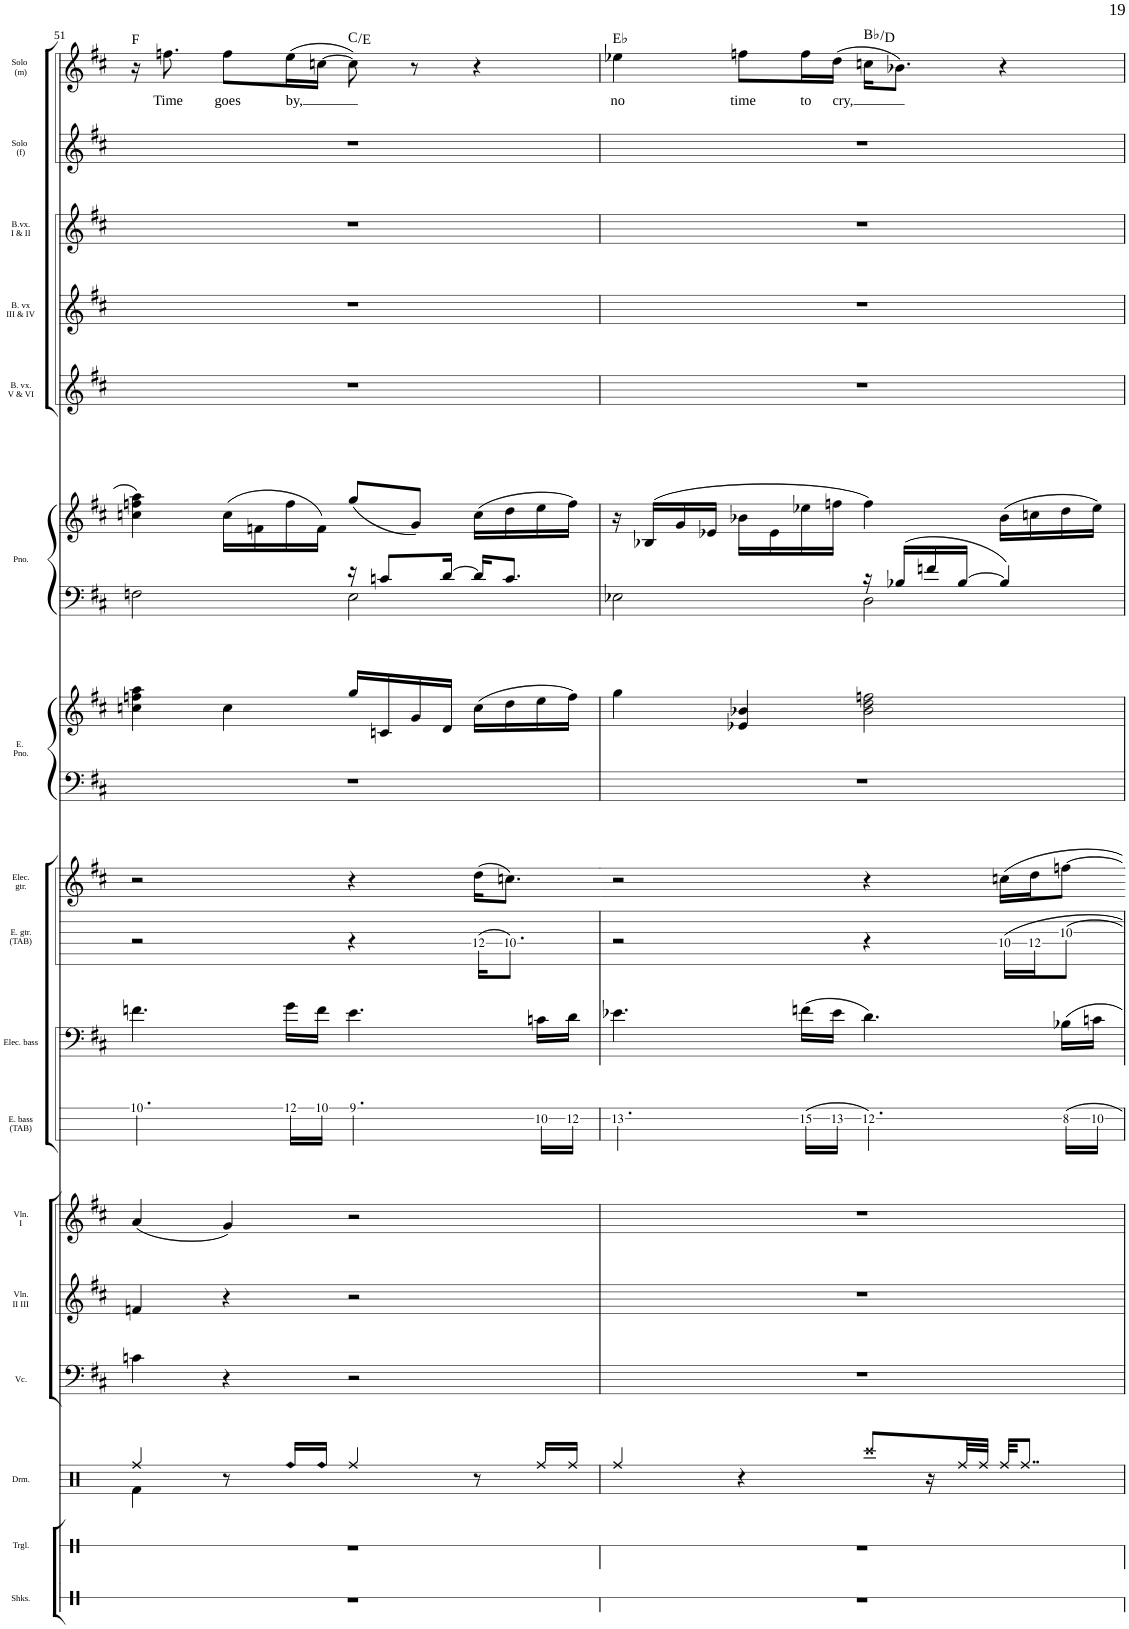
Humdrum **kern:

**kern	**kern	**kern	**kern	**kern	**kern	**kern	**kern	**kern	**kern	**kern	**kern	**kern	**kern	**kern	**kern	**kern	**kern	**kern	**text	**harte
*part17	*part16	*part15	*part14	*part13	*part12	*part11	*part10	*part9	*part8	*part7	*part7	*part6	*part6	*part5	*part4	*part3	*part2	*part1	*part1	*part1
*staff19	*staff18	*staff17	*staff16	*staff15	*staff14	*staff13	*staff12	*staff11	*staff10	*staff9	*staff8	*staff7	*staff6	*staff5	*staff4	*staff3	*staff2	*staff1	*staff1	*
*I"Shakers	*I"Triangle	*I"Drums	*I"Cello	*I"Violin II III	*I"Violin I	*I"E. bass (TAB)	*I"E. bass	*I"E. gtr. (TAB)	*I"Electric  guitar	*I"Electric  Piano	*	*I"Piano	*	*I"Back. voc. V &amp; VI	*I"Back. voc. III &amp; IV	*I"Back. voc. I &amp; II	*I"Solo   (f)	*I"Solo   (m)	*	*
*I'Shks.	*I'Trgl.	*I'Drm.	*	*I'Vln. II III	*I'Vln. I	*I'E. bass  (TAB)	*	*I'E. gtr. (TAB)	*I'Elec. gtr.	*I'E.   Pno.	*	*I'Pno.	*	*	*	*	*I'Solo   (f)	*I'Solo   (m)	*	*
!!LO:PB:g=z
*clefX	*clefX	*clefX	*clefF4	*clefG2	*clefG2	*	*clefF4	*	*clefG2	*clefF4	*clefG2	*clefF4	*clefG2	*clefG2	*clefG2	*clefG2	*clefG2	*clefG2	*	*
*	*	*	*	*	*	*	*Trd7c12	*	*Trd7c12	*	*	*	*	*	*	*	*Trd5c9	*Trd8c14	*	*
*k[f#c#]	*k[f#c#]	*k[f#c#]	*k[f#c#]	*k[f#c#]	*k[f#c#]	*k[f#c#]	*k[f#c#]	*k[f#c#]	*k[f#c#]	*k[f#c#]	*k[f#c#]	*k[f#c#]	*k[f#c#]	*k[f#c#]	*k[f#c#]	*k[f#c#]	*k[f#c#]	*k[f#c#]	*	*
*D:	*D:	*D:	*D:	*D:	*D:	*D:	*D:	*D:	*D:	*D:	*D:	*D:	*D:	*D:	*D:	*D:	*D:	*D:	*	*
*M4/4	*M4/4	*M4/4	*M4/4	*M4/4	*M4/4	*	*M4/4	*	*M4/4	*M4/4	*M4/4	*M4/4	*M4/4	*M4/4	*M4/4	*M4/4	*M4/4	*M4/4	*	*
=51	=51	=51	=51	=51	=51	=51	=51	=51	=51	=51	=51	=51	=51	=51	=51	=51	=51	=51	=51	=51
*	*	*^	*	*	*	*	*	*	*	*	*	*^	*	*	*	*	*	*	*	*
1r	1r	4Rff/	4Rf\	4cn\	4fn/	(4a/	4.F\	4.fn\	2r	2r	1r	4ccn\ 4ffn\ 4aa\	2Fn\	2ryy	4ccn\ 4ffn\ 4aa\	1r	1r	1r	1r	16r	.	F:maj
!	!	!	!	!	!	!	!	!	!	!	!	!	!	!	!	!	!	!	!	!	!LO:LY:b	!
.	.	.	.	.	.	.	.	.	.	.	.	.	.	.	.	.	.	.	.	8.ffn\	Time	.
!	!	!	!	!	!	!	!	!	!	!	!	!	!	!	!	!	!	!	!	!	!LO:LY:b	!
.	.	8r	2.ryy	4r	4r	4g/)	.	.	.	.	.	4cc\	.	.	(16cc\LL	.	.	.	.	8ff\L	goes	.
.	.	.	.	.	.	.	.	.	.	.	.	.	.	.	16fn\	.	.	.	.	.	.	.
!	!	!	!	!	!	!	!	!	!	!	!	!	!	!	!	!	!	!	!	!	!LO:LY:b	!
.	.	16Rff/LL	.	.	.	.	16G\LL	16g\LL	.	.	.	.	.	.	16ff\	.	.	.	.	(16ee\L	by,	.
.	.	16Rff/JJ	.	.	.	.	16F\JJ	16f\JJ	.	.	.	.	.	.	16f\JJ)	.	.	.	.	[16ccn\JJ	.	.
.	.	4Rff/	.	2r	2r	2r	4.E\	4.e\	4r	4r	.	16gg/LL	16r	2E\	(8gg/L	.	.	.	.	8cc\])	.	C:maj/3
.	.	.	.	.	.	.	.	.	.	.	.	16cn/	8cn/L	.	.	.	.	.	.	.	.	.
.	.	.	.	.	.	.	.	.	.	.	.	16g/	.	.	8g/J)	.	.	.	.	8r	.	.
.	.	.	.	.	.	.	.	.	.	.	.	16d/JJ	[16d/Jk	.	.	.	.	.	.	.	.	.
.	.	8r	.	.	.	.	.	.	(16d\KL	(16dd\KL	.	(16cc\LL	16d/KL]	.	(16cc\LL	.	.	.	.	4r	.	.
.	.	.	.	.	.	.	.	.	8.cn\J)	8.ccn\J)	.	16dd\	8.c/J	.	16dd\	.	.	.	.	.	.	.
.	.	16Rff/LL	.	.	.	.	16C\LL	16cn\LL	.	.	.	16ee\	.	.	16ee\	.	.	.	.	.	.	.
.	.	16Rff/JJ	.	.	.	.	16D\JJ	16d\JJ	.	.	.	16ff\JJ)	.	.	16ff\JJ)	.	.	.	.	.	.	.
*	*	*v	*v	*	*	*	*	*	*	*	*	*	*	*	*	*	*	*	*	*	*	*
=52	=52	=52	=52	=52	=52	=52	=52	=52	=52	=52	=52	=52	=52	=52	=52	=52	=52	=52	=52	=52	=52
!	!	!	!	!	!	!	!	!	!	!	!	!	!	!	!	!	!	!	!	!LO:LY:b	!
1r	1r	4Rff/	1r	1r	1r	4.E-\	4.e-X\	2r	2r	1r	4gg\	2E-X\	2ryy	16r	1r	1r	1r	1r	4ee-X\	no	Eb:maj
.	.	.	.	.	.	.	.	.	.	.	.	.	.	(16B-X/LL	.	.	.	.	.	.	.
.	.	.	.	.	.	.	.	.	.	.	.	.	.	16g/	.	.	.	.	.	.	.
.	.	.	.	.	.	.	.	.	.	.	.	.	.	16e-X/JJ	.	.	.	.	.	.	.
!	!	!	!	!	!	!	!	!	!	!	!	!	!	!	!	!	!	!	!	!LO:LY:b	!
.	.	4r	.	.	.	.	.	.	.	.	4e-X/ 4b-X/	.	.	16b-X\LL	.	.	.	.	8ffn\L	time	.
.	.	.	.	.	.	.	.	.	.	.	.	.	.	16e-\	.	.	.	.	.	.	.
!	!	!	!	!	!	!	!	!	!	!	!	!	!	!	!	!	!	!	!	!LO:LY:b	!
.	.	.	.	.	.	(16F\LL	(16fn\LL	.	.	.	.	.	.	16ee-X\	.	.	.	.	16ff\L	to	.
!	!	!	!	!	!	!	!	!	!	!	!	!	!	!	!	!	!	!	!	!LO:LY:b	!
.	.	.	.	.	.	16E-\JJ	16e-\JJ	.	.	.	.	.	.	16ffn\JJ	.	.	.	.	(16dd\JJ	cry,	.
.	.	8Rccc/L	.	.	.	4.D\)	4.d\)	4r	4r	.	2b-\ 2dd\ 2ffn\	16r	2D\	4ff\)	.	.	.	.	16ccn\KL	.	Bb:maj/3
.	.	.	.	.	.	.	.	.	.	.	.	16B-X/LL	.	.	.	.	.	.	8.b-X\J)	.	.
.	.	16r	.	.	.	.	.	.	.	.	.	16fn/	.	.	.	.	.	.	.	.	.
.	.	32Rff/L	.	.	.	.	.	.	.	.	.	[16B-/JJ	.	.	.	.	.	.	.	.	.
.	.	32Rff/JJJ	.	.	.	.	.	.	.	.	.	.	.	.	.	.	.	.	.	.	.
.	.	32Rff/KKL	.	.	.	.	.	16cn\LL	16ccn\LL	.	.	4B-/]	.	(16b-\LL	.	.	.	.	4r	.	.
.	.	8..Rff/J	.	.	.	.	.	.	.	.	.	.	.	.	.	.	.	.	.	.	.
.	.	.	.	.	.	.	.	16d\J	16dd\J	.	.	.	.	16ccn\	.	.	.	.	.	.	.
.	.	.	.	.	.	16BB-\LL	16B-X\LL	[8fn\J	[8ffn\J	.	.	.	.	16dd\	.	.	.	.	.	.	.
.	.	.	.	.	.	16C\JJ	16cn\JJ	.	.	.	.	.	.	16ee-\JJ)	.	.	.	.	.	.	.
*	*	*	*	*	*	*	*	*	*	*	*	*v	*v	*	*	*	*	*	*	*	*
=	=	=	=	=	=	=	=	=	=	=	=	=	=	=	=	=	=	=	=	=
*-	*-	*-	*-	*-	*-	*-	*-	*-	*-	*-	*-	*-	*-	*-	*-	*-	*-	*-	*-	*-
